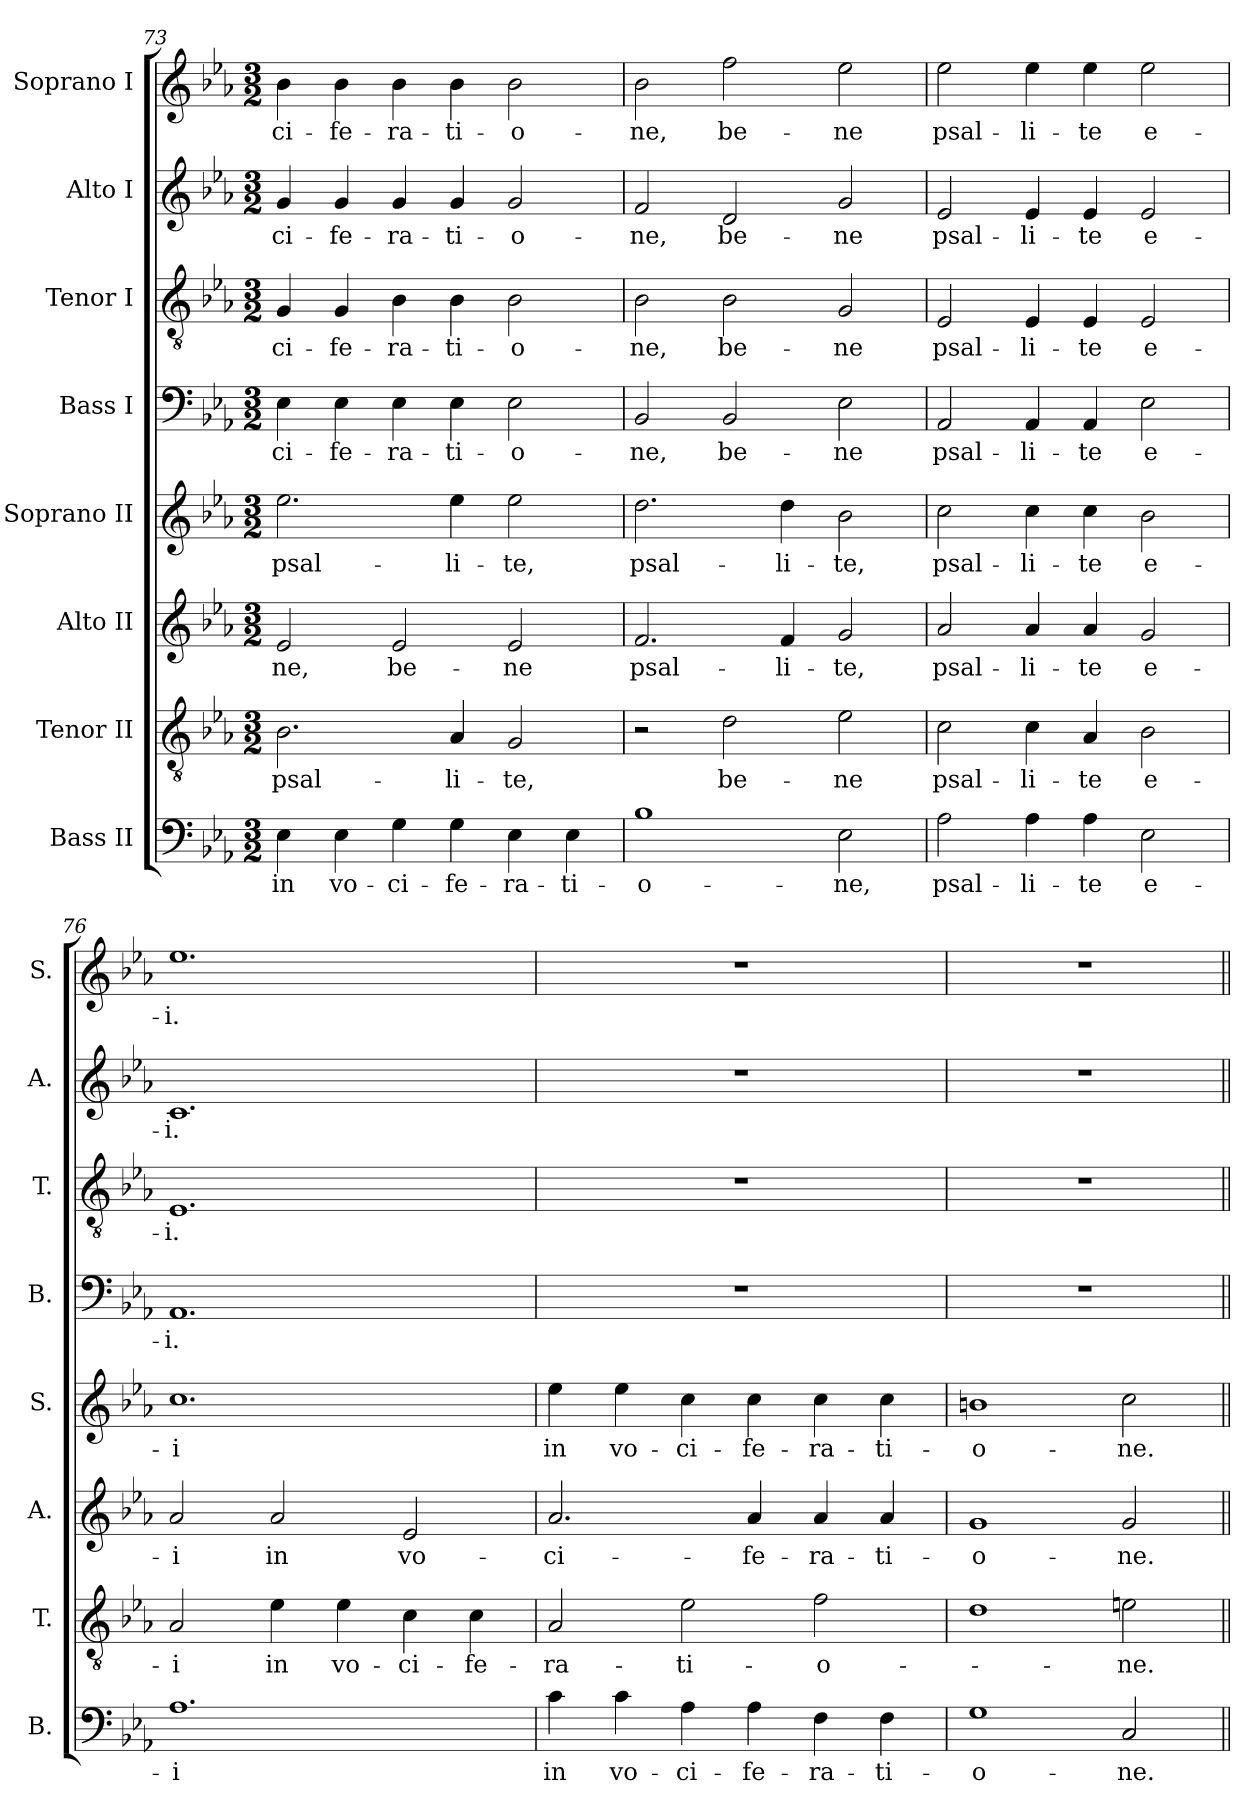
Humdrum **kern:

**kern	**text	**kern	**text	**kern	**text	**kern	**text	**kern	**text	**kern	**text	**kern	**text	**kern	**text
*part8	*part8	*part7	*part7	*part6	*part6	*part5	*part5	*part4	*part4	*part3	*part3	*part2	*part2	*part1	*part1
*staff8	*staff8	*staff7	*staff7	*staff6	*staff6	*staff5	*staff5	*staff4	*staff4	*staff3	*staff3	*staff2	*staff2	*staff1	*staff1
*I"Bass II	*	*I"Tenor II	*	*I"Alto II	*	*I"Soprano II	*	*I"Bass I	*	*I"Tenor I	*	*I"Alto I	*	*I"Soprano I	*
*I'B.	*	*I'T.	*	*I'A.	*	*I'S.	*	*I'B.	*	*I'T.	*	*I'A.	*	*I'S.	*
!!LO:LB:g=z
*clefF4	*	*clefGv2	*	*clefG2	*	*clefG2	*	*clefF4	*	*clefGv2	*	*clefG2	*	*clefG2	*
*	*	*ITrd7c12	*	*	*	*	*	*	*	*ITrd7c12	*	*	*	*	*
*k[b-e-a-]	*	*k[b-e-a-]	*	*k[b-e-a-]	*	*k[b-e-a-]	*	*k[b-e-a-]	*	*k[b-e-a-]	*	*k[b-e-a-]	*	*k[b-e-a-]	*
*E-:	*	*E-:	*	*E-:	*	*E-:	*	*E-:	*	*E-:	*	*E-:	*	*E-:	*
*M3/2	*	*M3/2	*	*M3/2	*	*M3/2	*	*M3/2	*	*M3/2	*	*M3/2	*	*M3/2	*
=73	=73	=73	=73	=73	=73	=73	=73	=73	=73	=73	=73	=73	=73	=73	=73
!	!LO:LY:b	!	!LO:LY:b	!	!LO:LY:b	!	!LO:LY:b	!	!LO:LY:b	!	!LO:LY:b	!	!LO:LY:b	!	!LO:LY:b
4E-\	in	2.BB-\	psal-	2e-/	-ne,	2.ee-\	psal-	4E-\	-ci-	4GG/	-ci-	4g/	-ci-	4b-\	-ci-
!	!LO:LY:b	!	!	!	!	!	!	!	!LO:LY:b	!	!LO:LY:b	!	!LO:LY:b	!	!LO:LY:b
4E-\	vo-	.	.	.	.	.	.	4E-\	-fe-	4GG/	-fe-	4g/	-fe-	4b-\	-fe-
!	!LO:LY:b	!	!	!	!LO:LY:b	!	!	!	!LO:LY:b	!	!LO:LY:b	!	!LO:LY:b	!	!LO:LY:b
4G\	-ci-	.	.	2e-/	be-	.	.	4E-\	-ra-	4BB-\	-ra-	4g/	-ra-	4b-\	-ra-
!	!LO:LY:b	!	!LO:LY:b	!	!	!	!LO:LY:b	!	!LO:LY:b	!	!LO:LY:b	!	!LO:LY:b	!	!LO:LY:b
4G\	-fe-	4AA-/	-li-	.	.	4ee-\	-li-	4E-\	-ti-	4BB-\	-ti-	4g/	-ti-	4b-\	-ti-
!	!LO:LY:b	!	!LO:LY:b	!	!LO:LY:b	!	!LO:LY:b	!	!LO:LY:b	!	!LO:LY:b	!	!LO:LY:b	!	!LO:LY:b
4E-\	-ra-	2GG/	-te,	2e-/	-ne	2ee-\	-te,	2E-\	-o-	2BB-\	-o-	2g/	-o-	2b-\	-o-
!	!LO:LY:b	!	!	!	!	!	!	!	!	!	!	!	!	!	!
4E-\	-ti-	.	.	.	.	.	.	.	.	.	.	.	.	.	.
=74	=74	=74	=74	=74	=74	=74	=74	=74	=74	=74	=74	=74	=74	=74	=74
!	!LO:LY:b	!	!	!	!LO:LY:b	!	!LO:LY:b	!	!LO:LY:b	!	!LO:LY:b	!	!LO:LY:b	!	!LO:LY:b
1B-	-o-	2r	.	2.f/	psal-	2.dd\	psal-	2BB-/	-ne,	2BB-\	-ne,	2f/	-ne,	2b-\	-ne,
!	!	!	!LO:LY:b	!	!	!	!	!	!LO:LY:b	!	!LO:LY:b	!	!LO:LY:b	!	!LO:LY:b
.	.	2D\	be-	.	.	.	.	2BB-/	be-	2BB-\	be-	2d/	be-	2ff\	be-
!	!	!	!	!	!LO:LY:b	!	!LO:LY:b	!	!	!	!	!	!	!	!
.	.	.	.	4f/	-li-	4dd\	-li-	.	.	.	.	.	.	.	.
!	!LO:LY:b	!	!LO:LY:b	!	!LO:LY:b	!	!LO:LY:b	!	!LO:LY:b	!	!LO:LY:b	!	!LO:LY:b	!	!LO:LY:b
2E-\	-ne,	2E-\	-ne	2g/	-te,	2b-\	-te,	2E-\	-ne	2GG/	-ne	2g/	-ne	2ee-\	-ne
=75	=75	=75	=75	=75	=75	=75	=75	=75	=75	=75	=75	=75	=75	=75	=75
!	!LO:LY:b	!	!LO:LY:b	!	!LO:LY:b	!	!LO:LY:b	!	!LO:LY:b	!	!LO:LY:b	!	!LO:LY:b	!	!LO:LY:b
2A-\	psal-	2C\	psal-	2a-/	psal-	2cc\	psal-	2AA-/	psal-	2EE-/	psal-	2e-/	psal-	2ee-\	psal-
!	!LO:LY:b	!	!LO:LY:b	!	!LO:LY:b	!	!LO:LY:b	!	!LO:LY:b	!	!LO:LY:b	!	!LO:LY:b	!	!LO:LY:b
4A-\	-li-	4C\	-li-	4a-/	-li-	4cc\	-li-	4AA-/	-li-	4EE-/	-li-	4e-/	-li-	4ee-\	-li-
!	!LO:LY:b	!	!LO:LY:b	!	!LO:LY:b	!	!LO:LY:b	!	!LO:LY:b	!	!LO:LY:b	!	!LO:LY:b	!	!LO:LY:b
4A-\	-te	4AA-/	-te	4a-/	-te	4cc\	-te	4AA-/	-te	4EE-/	-te	4e-/	-te	4ee-\	-te
!	!LO:LY:b	!	!LO:LY:b	!	!LO:LY:b	!	!LO:LY:b	!	!LO:LY:b	!	!LO:LY:b	!	!LO:LY:b	!	!LO:LY:b
2E-\	e-	2BB-\	e-	2g/	e-	2b-\	e-	2E-\	e-	2EE-/	e-	2e-/	e-	2ee-\	e-
=76	=76	=76	=76	=76	=76	=76	=76	=76	=76	=76	=76	=76	=76	=76	=76
!	!LO:LY:b	!	!LO:LY:b	!	!LO:LY:b	!	!LO:LY:b	!	!LO:LY:b	!	!LO:LY:b	!	!LO:LY:b	!	!LO:LY:b
1.A-	-i	2AA-/	-i	2a-/	-i	1.cc	-i	1.AA-	-i.	1.EE-	-i.	1.c	-i.	1.ee-	-i.
!	!	!	!LO:LY:b	!	!LO:LY:b	!	!	!	!	!	!	!	!	!	!
.	.	4E-\	in	2a-/	in	.	.	.	.	.	.	.	.	.	.
!	!	!	!LO:LY:b	!	!	!	!	!	!	!	!	!	!	!	!
.	.	4E-\	vo-	.	.	.	.	.	.	.	.	.	.	.	.
!	!	!	!LO:LY:b	!	!LO:LY:b	!	!	!	!	!	!	!	!	!	!
.	.	4C\	-ci-	2e-/	vo-	.	.	.	.	.	.	.	.	.	.
!	!	!	!LO:LY:b	!	!	!	!	!	!	!	!	!	!	!	!
.	.	4C\	-fe-	.	.	.	.	.	.	.	.	.	.	.	.
=77	=77	=77	=77	=77	=77	=77	=77	=77	=77	=77	=77	=77	=77	=77	=77
!	!LO:LY:b	!	!LO:LY:b	!	!LO:LY:b	!	!LO:LY:b	!LO:N:vis=1	!	!LO:N:vis=1	!	!LO:N:vis=1	!	!LO:N:vis=1	!
4c\	in	2AA-/	-ra-	2.a-/	-ci-	4ee-\	in	1.r	.	1.r	.	1.r	.	1.r	.
!	!LO:LY:b	!	!	!	!	!	!LO:LY:b	!	!	!	!	!	!	!	!
4c\	vo-	.	.	.	.	4ee-\	vo-	.	.	.	.	.	.	.	.
!	!LO:LY:b	!	!LO:LY:b	!	!	!	!LO:LY:b	!	!	!	!	!	!	!	!
4A-\	-ci-	2E-\	-ti-	.	.	4cc\	-ci-	.	.	.	.	.	.	.	.
!	!LO:LY:b	!	!	!	!LO:LY:b	!	!LO:LY:b	!	!	!	!	!	!	!	!
4A-\	-fe-	.	.	4a-/	-fe-	4cc\	-fe-	.	.	.	.	.	.	.	.
!	!LO:LY:b	!	!LO:LY:b	!	!LO:LY:b	!	!LO:LY:b	!	!	!	!	!	!	!	!
4F\	-ra-	2F\	-o-	4a-/	-ra-	4cc\	-ra-	.	.	.	.	.	.	.	.
!	!LO:LY:b	!	!	!	!LO:LY:b	!	!LO:LY:b	!	!	!	!	!	!	!	!
4F\	-ti-	.	.	4a-/	-ti-	4cc\	-ti-	.	.	.	.	.	.	.	.
=78	=78	=78	=78	=78	=78	=78	=78	=78	=78	=78	=78	=78	=78	=78	=78
!	!LO:LY:b	!	!	!	!LO:LY:b	!	!LO:LY:b	!LO:N:vis=1	!	!LO:N:vis=1	!	!LO:N:vis=1	!	!LO:N:vis=1	!
1G	-o-	1D	.	1g	-o-	1bn	-o-	1.r	.	1.r	.	1.r	.	1.r	.
!	!LO:LY:b	!	!LO:LY:b	!	!LO:LY:b	!	!LO:LY:b	!	!	!	!	!	!	!	!
2C/	-ne.	2En\	-ne.	2g/	-ne.	2cc\	-ne.	.	.	.	.	.	.	.	.
=||	=||	=||	=||	=||	=||	=||	=||	=||	=||	=||	=||	=||	=||	=||	=||
*-	*-	*-	*-	*-	*-	*-	*-	*-	*-	*-	*-	*-	*-	*-	*-
